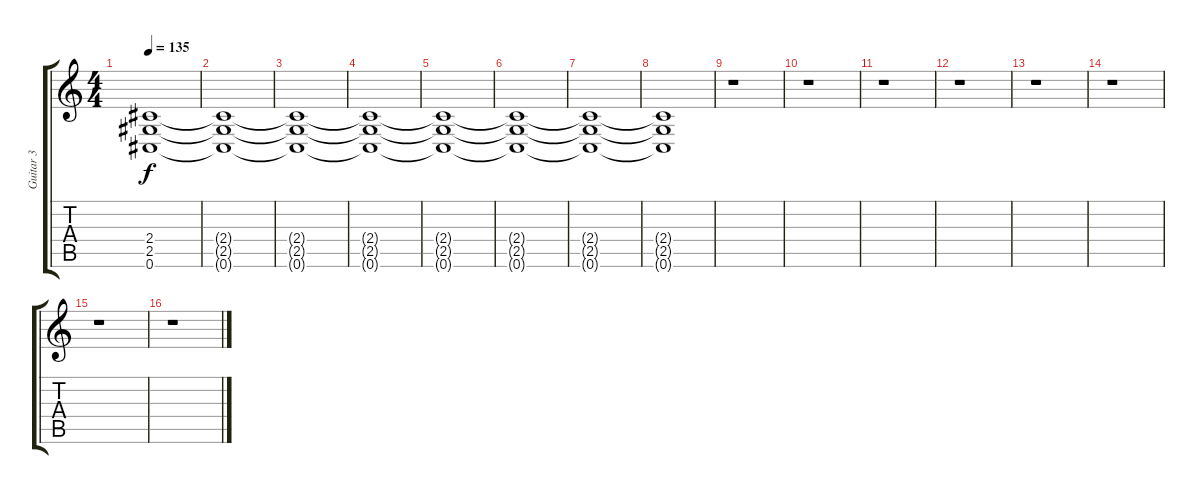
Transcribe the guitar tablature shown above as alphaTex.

\track ("Guitar 3" "Guitar 3") {instrument distortionguitar}
\staff {score tabs}
\tuning (Db4 Ab3 E3 B2 Gb2 Db2) {hide}
\ts (4 4)
\tempo 135
\clef g2
\ks c
(2.4{t} 2.5{t} 0.6{t}).1{dy f volume 8} |
(2.4{t} 2.5{t} 0.6{t}).1{volume 7} |
(2.4{t} 2.5{t} 0.6{t}).1{volume 6} |
(2.4{t} 2.5{t} 0.6{t}).1{volume 5} |
(2.4{t} 2.5{t} 0.6{t}).1{volume 4} |
(2.4{t} 2.5{t} 0.6{t}).1{volume 3} |
(2.4{t} 2.5{t} 0.6{t}).1{volume 2} |
(2.4{t} 2.5{t} 0.6{t}).1{volume 1} |
r.1 |
r.1 |
r.1 |
r.1 |
r.1 |
r.1 |
r.1 |
r.1
